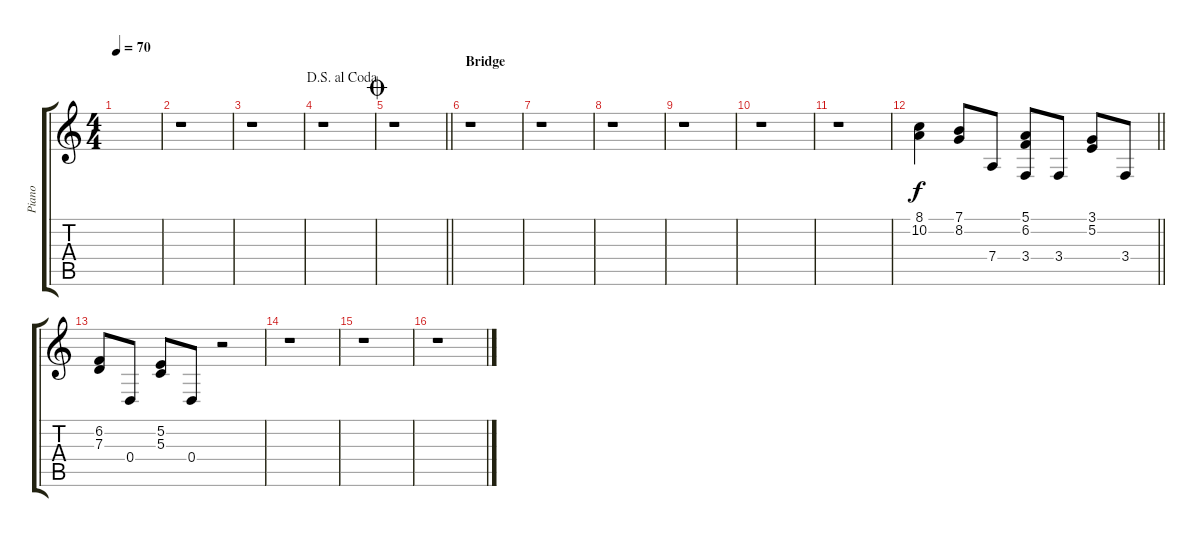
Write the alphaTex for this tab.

\track ("Piano" "Piano") {instrument brightacousticpiano}
\staff {score tabs}
\tuning (E4 B3 G3 D3 A2 E2) {hide}
\ts (4 4)
\tempo 70
\clef g2
\ks c
|
r.1 |
r.1 |
\jump dalsegnoalcoda
r.1 |
\jump coda
\barLineRight lightlight
r.1 |
\section ("" "Bridge")
r.1 |
r.1 |
r.1 |
r.1 |
r.1 |
r.1 |
\barLineRight lightlight
(8.1 10.2).4 (7.1 8.2).8 7.4.8 (5.1 6.2 3.4).8 3.4.8 (3.1 5.2).8 3.4.8 |
(6.2 7.3).8 0.4.8 (5.2 5.3).8 0.4.8 r.2 |
r.1 |
r.1 |
r.1
